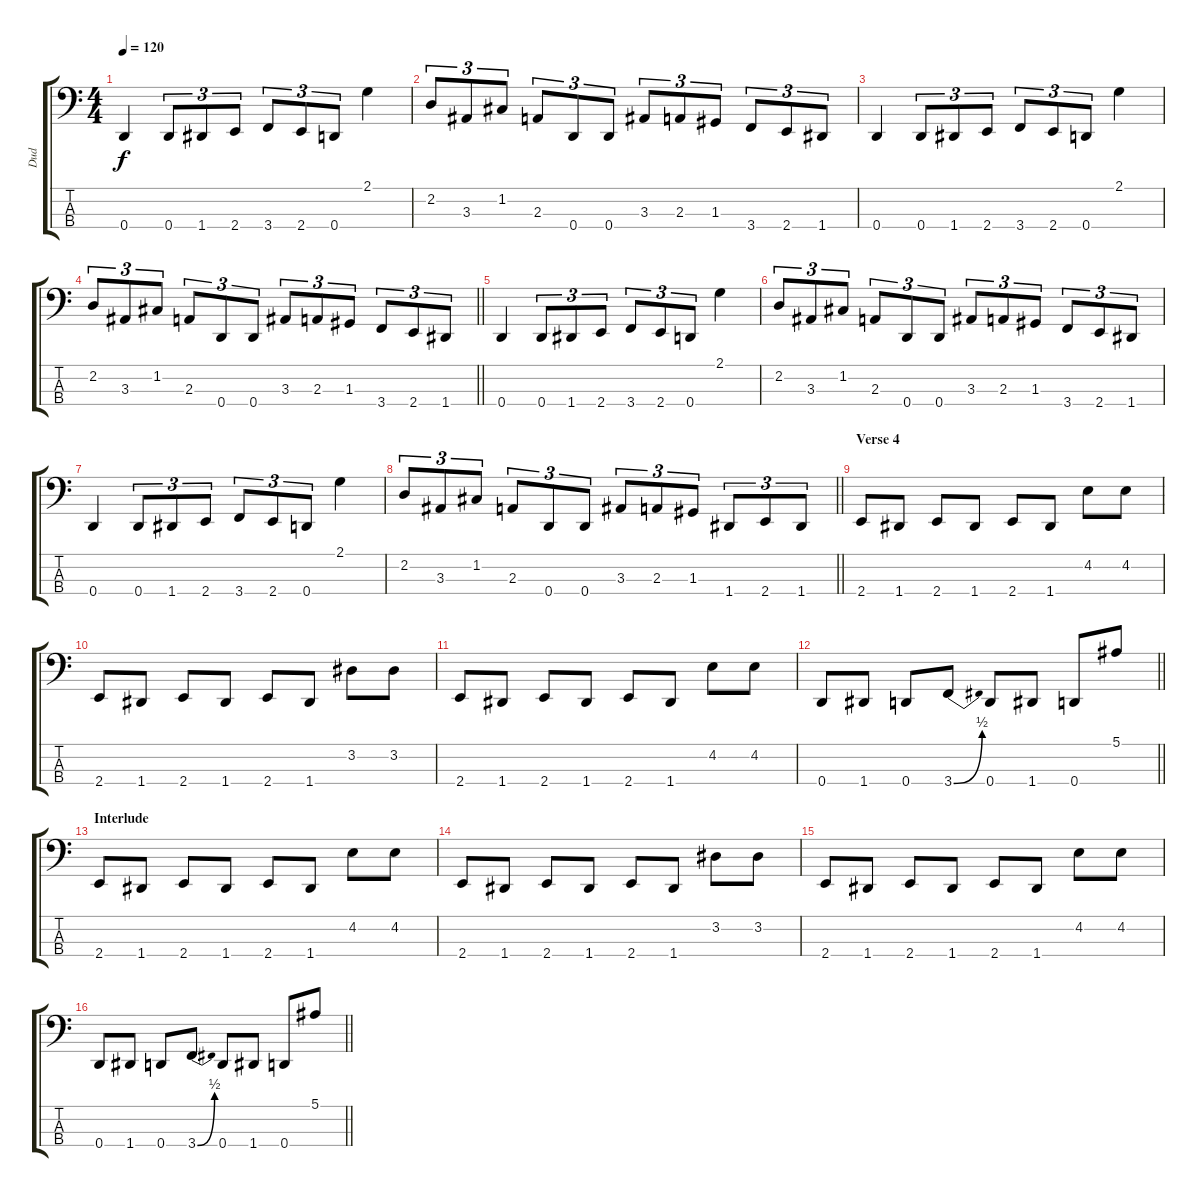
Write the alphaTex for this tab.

\track ("Dud" "Dud") {instrument electricbassfinger}
\staff {score tabs}
\tuning (F2 C2 G1 D1) {hide}
\ts (4 4)
\tempo 120
\clef f4
\ks c
0.4.4{dy f} 0.4.8{tu (3 2)} 1.4.8{tu (3 2)} 2.4.8{tu (3 2)} 3.4.8{tu (3 2)} 2.4.8{tu (3 2)} 0.4.8{tu (3 2)} 2.1.4 |
2.2.8{tu (3 2)} 3.3.8{tu (3 2)} 1.2.8{tu (3 2)} 2.3.8{tu (3 2)} 0.4.8{tu (3 2)} 0.4.8{tu (3 2)} 3.3.8{tu (3 2)} 2.3.8{tu (3 2)} 1.3.8{tu (3 2)} 3.4.8{tu (3 2)} 2.4.8{tu (3 2)} 1.4.8{tu (3 2)} |
0.4.4 0.4.8{tu (3 2)} 1.4.8{tu (3 2)} 2.4.8{tu (3 2)} 3.4.8{tu (3 2)} 2.4.8{tu (3 2)} 0.4.8{tu (3 2)} 2.1.4 |
\barLineRight lightlight
2.2.8{tu (3 2)} 3.3.8{tu (3 2)} 1.2.8{tu (3 2)} 2.3.8{tu (3 2)} 0.4.8{tu (3 2)} 0.4.8{tu (3 2)} 3.3.8{tu (3 2)} 2.3.8{tu (3 2)} 1.3.8{tu (3 2)} 3.4.8{tu (3 2)} 2.4.8{tu (3 2)} 1.4.8{tu (3 2)} |
0.4.4 0.4.8{tu (3 2)} 1.4.8{tu (3 2)} 2.4.8{tu (3 2)} 3.4.8{tu (3 2)} 2.4.8{tu (3 2)} 0.4.8{tu (3 2)} 2.1.4 |
2.2.8{tu (3 2)} 3.3.8{tu (3 2)} 1.2.8{tu (3 2)} 2.3.8{tu (3 2)} 0.4.8{tu (3 2)} 0.4.8{tu (3 2)} 3.3.8{tu (3 2)} 2.3.8{tu (3 2)} 1.3.8{tu (3 2)} 3.4.8{tu (3 2)} 2.4.8{tu (3 2)} 1.4.8{tu (3 2)} |
0.4.4 0.4.8{tu (3 2)} 1.4.8{tu (3 2)} 2.4.8{tu (3 2)} 3.4.8{tu (3 2)} 2.4.8{tu (3 2)} 0.4.8{tu (3 2)} 2.1.4 |
\barLineRight lightlight
2.2.8{tu (3 2)} 3.3.8{tu (3 2)} 1.2.8{tu (3 2)} 2.3.8{tu (3 2)} 0.4.8{tu (3 2)} 0.4.8{tu (3 2)} 3.3.8{tu (3 2)} 2.3.8{tu (3 2)} 1.3.8{tu (3 2)} 1.4.8{tu (3 2)} 2.4.8{tu (3 2)} 1.4.8{tu (3 2)} |
\section ("" "Verse 4")
2.4.8 1.4.8 2.4.8 1.4.8 2.4.8 1.4.8 4.2.8 4.2.8 |
2.4.8 1.4.8 2.4.8 1.4.8 2.4.8 1.4.8 3.2.8 3.2.8 |
2.4.8 1.4.8 2.4.8 1.4.8 2.4.8 1.4.8 4.2.8 4.2.8 |
\barLineRight lightlight
0.4.8 1.4.8 0.4.8 3.4{be (bend 0 0 60 2)}.8 0.4.8 1.4.8 0.4.8 5.1.8 |
\section ("" "Interlude")
2.4.8 1.4.8 2.4.8 1.4.8 2.4.8 1.4.8 4.2.8 4.2.8 |
2.4.8 1.4.8 2.4.8 1.4.8 2.4.8 1.4.8 3.2.8 3.2.8 |
2.4.8 1.4.8 2.4.8 1.4.8 2.4.8 1.4.8 4.2.8 4.2.8 |
\barLineRight lightlight
0.4.8 1.4.8 0.4.8 3.4{be (bend 0 0 60 2)}.8 0.4.8 1.4.8 0.4.8 5.1.8
